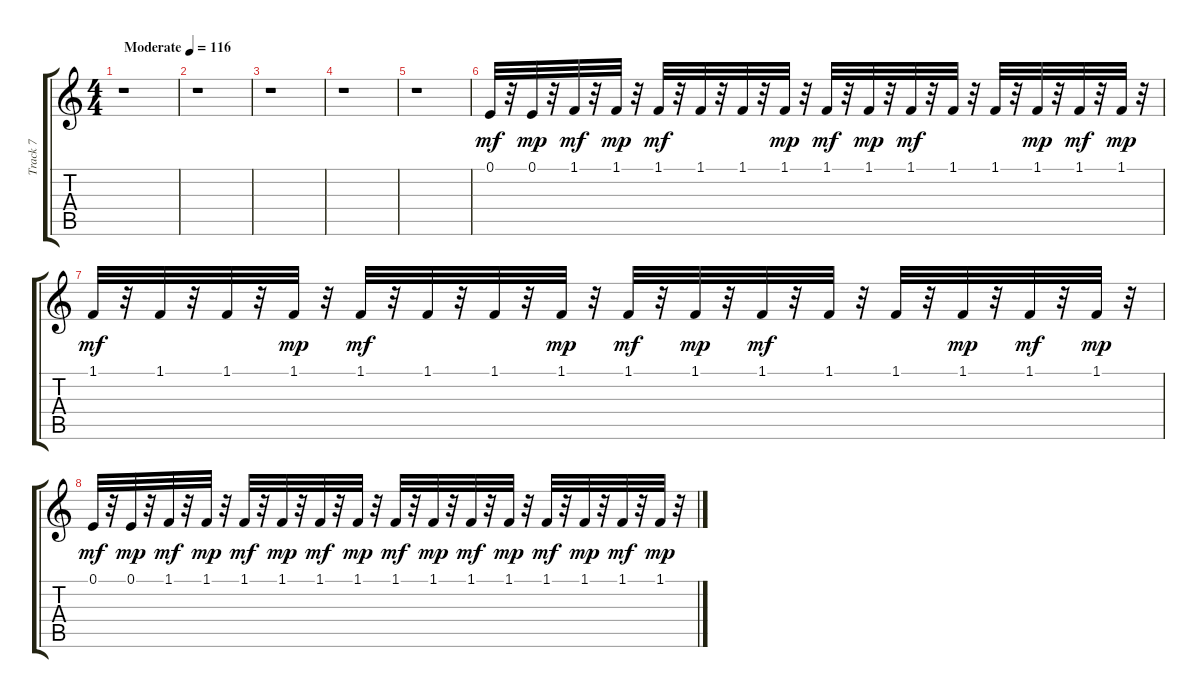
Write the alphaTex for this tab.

\track ("Track 7" "Track 7") {instrument lead8bassandlead}
\staff {score tabs}
\tuning (E4 B3 G3 D3 A2 E2) {hide}
\ts (4 4)
\tempo (116 "Moderate")
\clef g2
\ks c
r.1{dy mf instrument lead8bassandlead} |
r.1 |
r.1 |
r.1 |
r.1 |
0.1.32 r.32 0.1.32{dy mp} r.32 1.1.32{dy mf} r.32 1.1.32{dy mp} r.32 1.1.32{dy mf} r.32 1.1.32 r.32 1.1.32 r.32 1.1.32{dy mp} r.32 1.1.32{dy mf} r.32 1.1.32{dy mp} r.32 1.1.32{dy mf} r.32 1.1.32 r.32 1.1.32 r.32 1.1.32{dy mp} r.32 1.1.32{dy mf} r.32 1.1.32{dy mp} r.32 |
1.1.32{dy mf} r.32 1.1.32 r.32 1.1.32 r.32 1.1.32{dy mp} r.32 1.1.32{dy mf} r.32 1.1.32 r.32 1.1.32 r.32 1.1.32{dy mp} r.32 1.1.32{dy mf} r.32 1.1.32{dy mp} r.32 1.1.32{dy mf} r.32 1.1.32 r.32 1.1.32 r.32 1.1.32{dy mp} r.32 1.1.32{dy mf} r.32 1.1.32{dy mp} r.32 |
0.1.32{dy mf} r.32 0.1.32{dy mp} r.32 1.1.32{dy mf} r.32 1.1.32{dy mp} r.32 1.1.32{dy mf} r.32 1.1.32{dy mp} r.32 1.1.32{dy mf} r.32 1.1.32{dy mp} r.32 1.1.32{dy mf} r.32 1.1.32{dy mp} r.32 1.1.32{dy mf} r.32 1.1.32{dy mp} r.32 1.1.32{dy mf} r.32 1.1.32{dy mp} r.32 1.1.32{dy mf} r.32 1.1.32{dy mp} r.32
